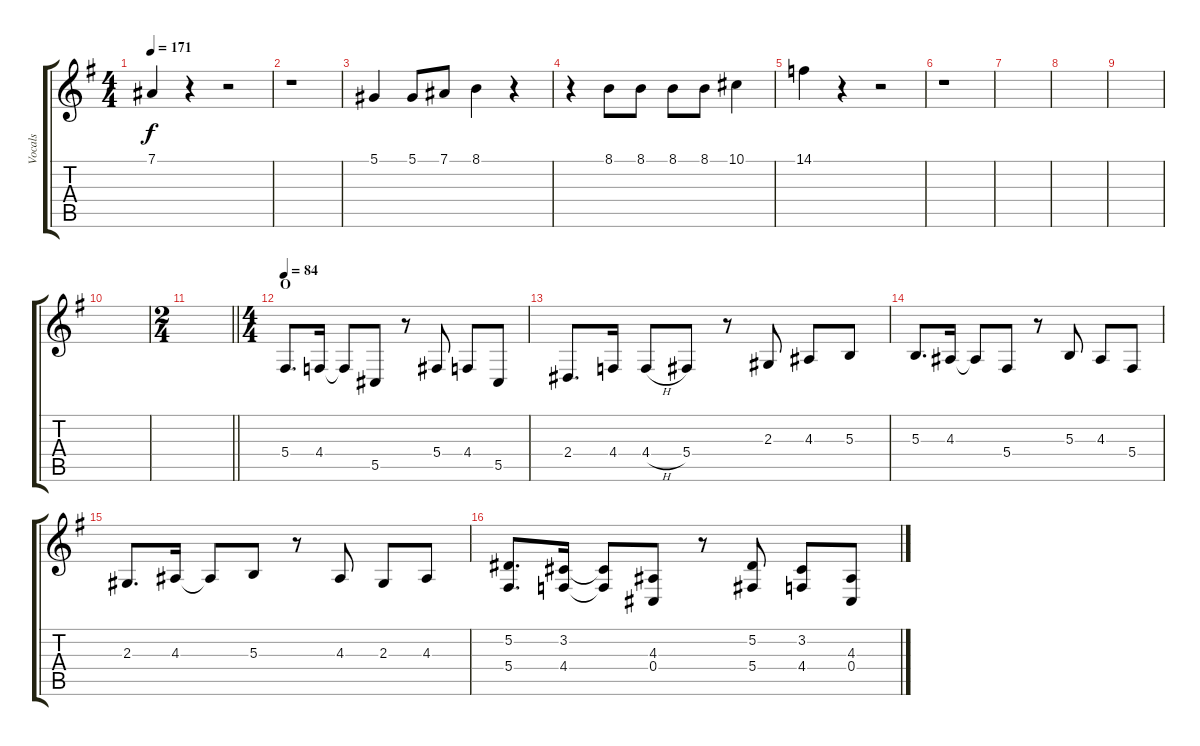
\track ("Vocals" "Vocals") {instrument choiraahs}
\staff {score tabs}
\tuning (Eb4 Bb3 Gb3 Db3 Ab2 Eb2) {hide}
\ts (4 4)
\tempo 171
\clef g2
\ks g
7.1.4{dy f} r.4 r.2 |
r.1 |
5.1.4 5.1.8 7.1.8 8.1.4 r.4 |
r.4 8.1.8 8.1.8 8.1.8 8.1.8 10.1.4 |
14.1.4 r.4 r.2 |
r.1 |
|
|
|
|
\ts (2 4)
\barLineRight lightlight
|
\ts (4 4)
\section ("" "O")
\tempo 84
5.4.8{d volume 9} 4.4.16 4.4{t}.8 5.5.8 r.8 5.4.8 4.4.8 5.5.8 |
2.4.8{d} 4.4.16 4.4{h}.8 5.4.8 r.8 2.3.8 4.3.8 5.3.8 |
5.3.8{d} 4.3.16 4.3{t}.8 5.4.8 r.8 5.3.8 4.3.8 5.4.8 |
2.3.8{d} 4.3.16 4.3{t}.8 5.3.8 r.8 4.3.8 2.3.8 4.3.8 |
(5.2 5.4).8{d} (3.2 4.4).16 (3.2{t} 4.4{t}).8 (4.3 0.4).8 r.8 (5.2 5.4).8 (3.2 4.4).8 (4.3 0.4).8
